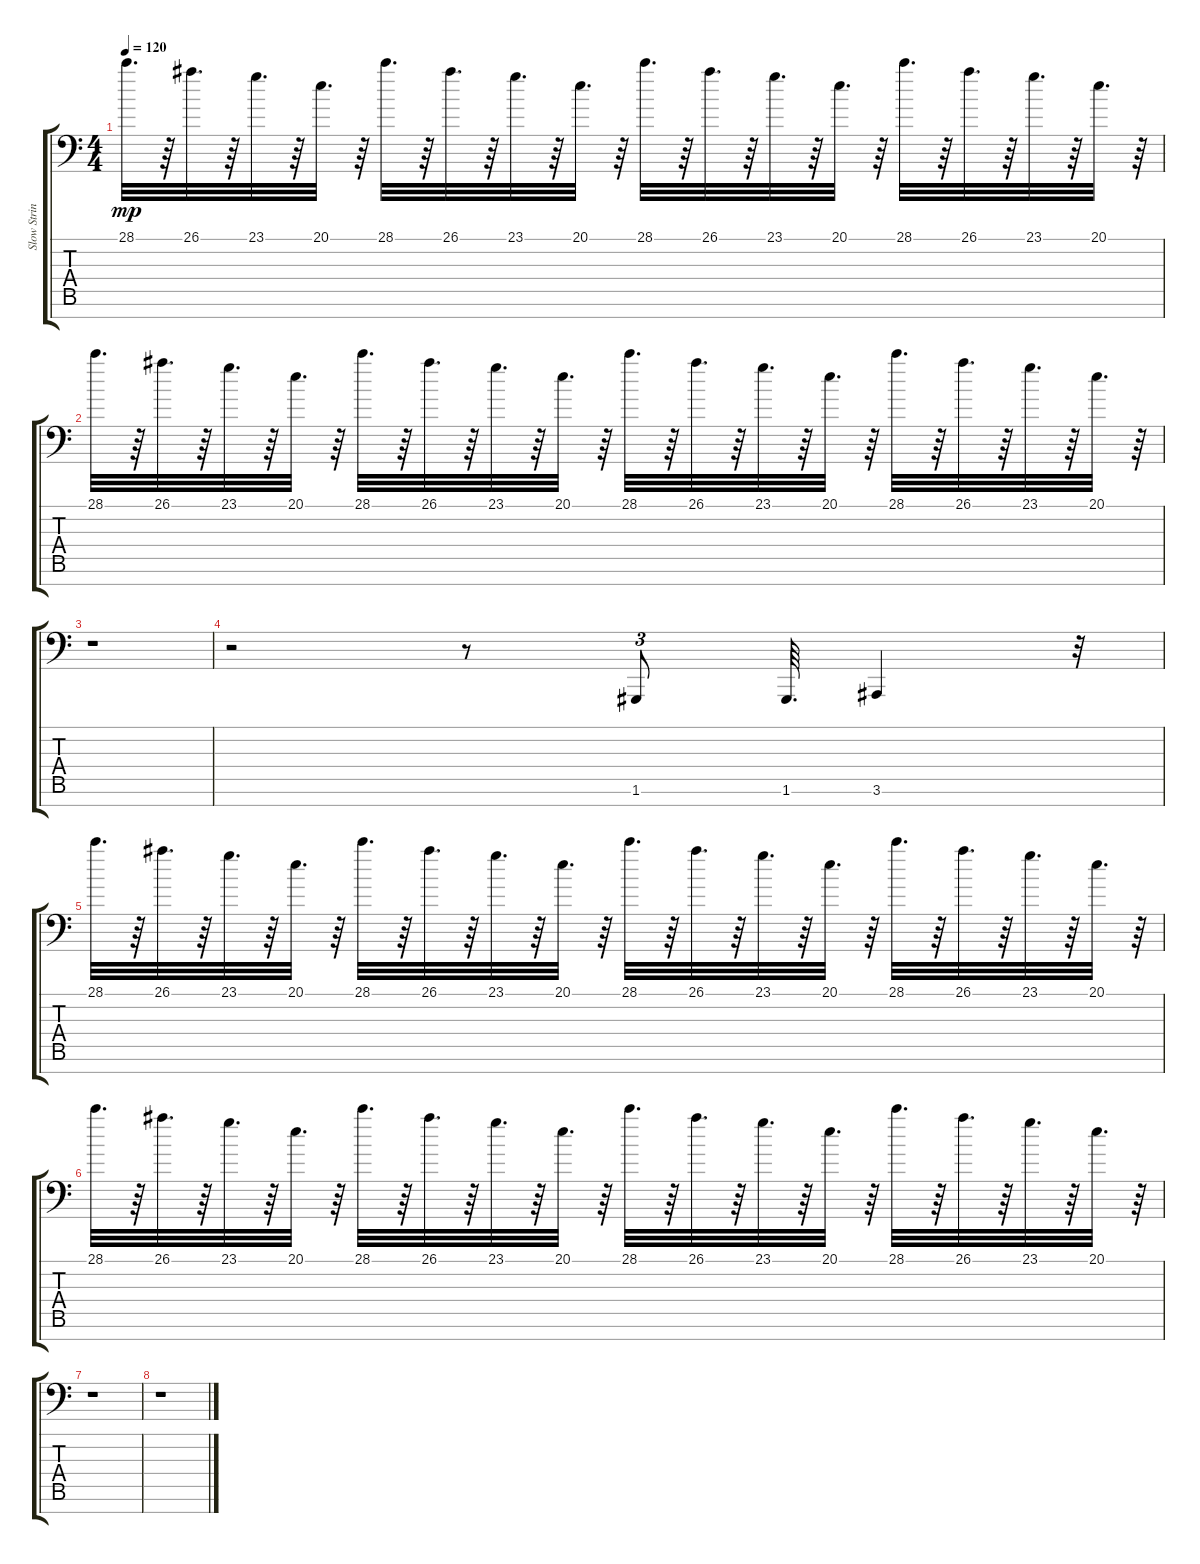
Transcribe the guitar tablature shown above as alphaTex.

\track ("Slow Strings" "Slow Strin") {instrument stringensemble2}
\staff {score tabs}
\tuning (Ab3 Eb3 Bb2 F2 C2 G1 D1) {hide}
\ts (4 4)
\tempo 120
\clef f4
\ks c
28.1.32{d dy mp} r.64 26.1.32{d} r.64 23.1.32{d} r.64 20.1.32{d} r.64 28.1.32{d} r.64 26.1.32{d} r.64 23.1.32{d} r.64 20.1.32{d} r.64 28.1.32{d} r.64 26.1.32{d} r.64 23.1.32{d} r.64 20.1.32{d} r.64 28.1.32{d} r.64 26.1.32{d} r.64 23.1.32{d} r.64 20.1.32{d} r.64 |
28.1.32{d} r.64 26.1.32{d} r.64 23.1.32{d} r.64 20.1.32{d} r.64 28.1.32{d} r.64 26.1.32{d} r.64 23.1.32{d} r.64 20.1.32{d} r.64 28.1.32{d} r.64 26.1.32{d} r.64 23.1.32{d} r.64 20.1.32{d} r.64 28.1.32{d} r.64 26.1.32{d} r.64 23.1.32{d} r.64 20.1.32{d} r.64 |
r.1 |
r.2 r.8 1.6.8{tu (3 2)} 1.6.64{d} 3.6.4 r.32{tu (3 2)} |
28.1.32{d} r.64 26.1.32{d} r.64 23.1.32{d} r.64 20.1.32{d} r.64 28.1.32{d} r.64 26.1.32{d} r.64 23.1.32{d} r.64 20.1.32{d} r.64 28.1.32{d} r.64 26.1.32{d} r.64 23.1.32{d} r.64 20.1.32{d} r.64 28.1.32{d} r.64 26.1.32{d} r.64 23.1.32{d} r.64 20.1.32{d} r.64 |
28.1.32{d} r.64 26.1.32{d} r.64 23.1.32{d} r.64 20.1.32{d} r.64 28.1.32{d} r.64 26.1.32{d} r.64 23.1.32{d} r.64 20.1.32{d} r.64 28.1.32{d} r.64 26.1.32{d} r.64 23.1.32{d} r.64 20.1.32{d} r.64 28.1.32{d} r.64 26.1.32{d} r.64 23.1.32{d} r.64 20.1.32{d} r.64 |
r.1 |
r.1
